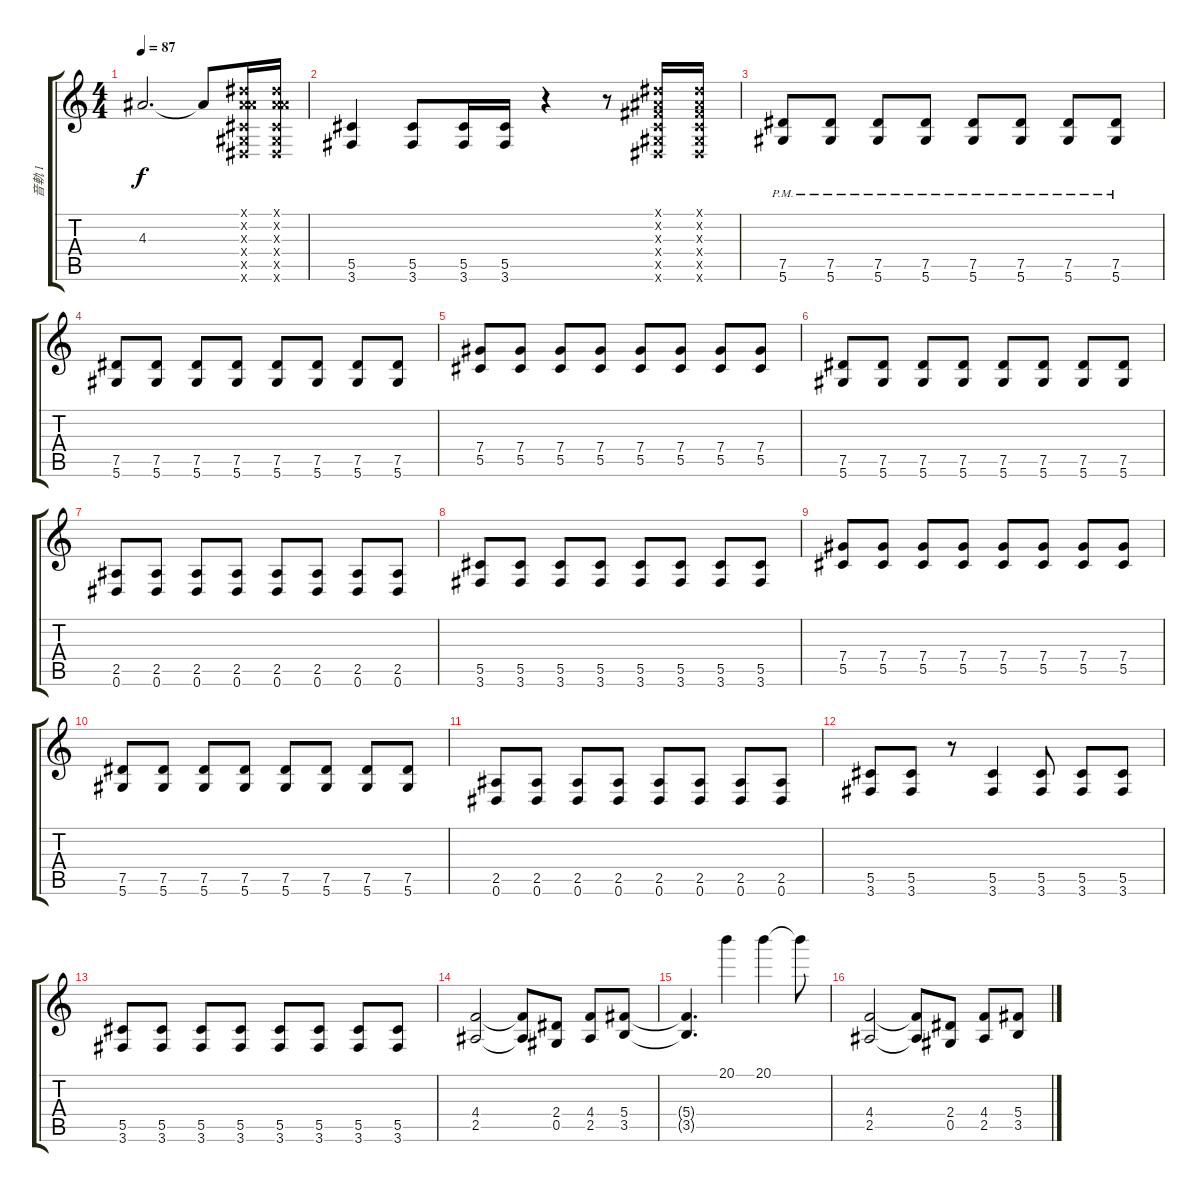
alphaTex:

\track ("音軌 1" "音軌 1") {instrument electricguitarjazz}
\staff {score tabs}
\tuning (Eb4 Bb3 Gb3 Db3 Ab2 Eb2) {hide}
\ts (4 4)
\tempo 87
\clef g2
\ks c
4.3.2{d dy f} 4.3{t}.8 (0.1{x} 0.2{x} 4.3{x} 0.4{x} 0.5{x} 0.6{x}).16 (0.1{x} 0.2{x} 4.3{x} 0.4{x} 0.5{x} 0.6{x}).16 |
(5.5 3.6).4 (5.5 3.6).8 (5.5 3.6).16 (5.5 3.6).16 r.4 r.8 (0.1{x} 0.2{x} 0.3{x} 0.4{x} 0.5{x} 0.6{x}).16 (0.1{x} 0.2{x} 0.3{x} 0.4{x} 0.5{x} 0.6{x}).16 |
(7.5{pm} 5.6{pm}).8 (7.5{pm} 5.6{pm}).8 (7.5{pm} 5.6{pm}).8 (7.5{pm} 5.6{pm}).8 (7.5{pm} 5.6{pm}).8 (7.5{pm} 5.6{pm}).8 (7.5{pm} 5.6{pm}).8 (7.5{pm} 5.6{pm}).8 |
(7.5 5.6).8 (7.5 5.6).8 (7.5 5.6).8 (7.5 5.6).8 (7.5 5.6).8 (7.5 5.6).8 (7.5 5.6).8 (7.5 5.6).8 |
(7.4 5.5).8 (7.4 5.5).8 (7.4 5.5).8 (7.4 5.5).8 (7.4 5.5).8 (7.4 5.5).8 (7.4 5.5).8 (7.4 5.5).8 |
(7.5 5.6).8 (7.5 5.6).8 (7.5 5.6).8 (7.5 5.6).8 (7.5 5.6).8 (7.5 5.6).8 (7.5 5.6).8 (7.5 5.6).8 |
(2.5 0.6).8 (2.5 0.6).8 (2.5 0.6).8 (2.5 0.6).8 (2.5 0.6).8 (2.5 0.6).8 (2.5 0.6).8 (2.5 0.6).8 |
(5.5 3.6).8 (5.5 3.6).8 (5.5 3.6).8 (5.5 3.6).8 (5.5 3.6).8 (5.5 3.6).8 (5.5 3.6).8 (5.5 3.6).8 |
(7.4 5.5).8 (7.4 5.5).8 (7.4 5.5).8 (7.4 5.5).8 (7.4 5.5).8 (7.4 5.5).8 (7.4 5.5).8 (7.4 5.5).8 |
(7.5 5.6).8 (7.5 5.6).8 (7.5 5.6).8 (7.5 5.6).8 (7.5 5.6).8 (7.5 5.6).8 (7.5 5.6).8 (7.5 5.6).8 |
(2.5 0.6).8 (2.5 0.6).8 (2.5 0.6).8 (2.5 0.6).8 (2.5 0.6).8 (2.5 0.6).8 (2.5 0.6).8 (2.5 0.6).8 |
(5.5 3.6).8 (5.5 3.6).8 r.8 (5.5 3.6).4 (5.5 3.6).8 (5.5 3.6).8 (5.5 3.6).8 |
(5.5 3.6).8 (5.5 3.6).8 (5.5 3.6).8 (5.5 3.6).8 (5.5 3.6).8 (5.5 3.6).8 (5.5 3.6).8 (5.5 3.6).8 |
(4.4 2.5).2 (4.4{t} 2.5{t}).8 (2.4 0.5).8 (4.4 2.5).8 (5.4 3.5).8 |
(5.4{t} 3.5{t}).4{d} 20.1.4 20.1.4 20.1{t}.8 |
(4.4 2.5).2 (4.4{t} 2.5{t}).8 (2.4 0.5).8 (4.4 2.5).8 (5.4 3.5).8
